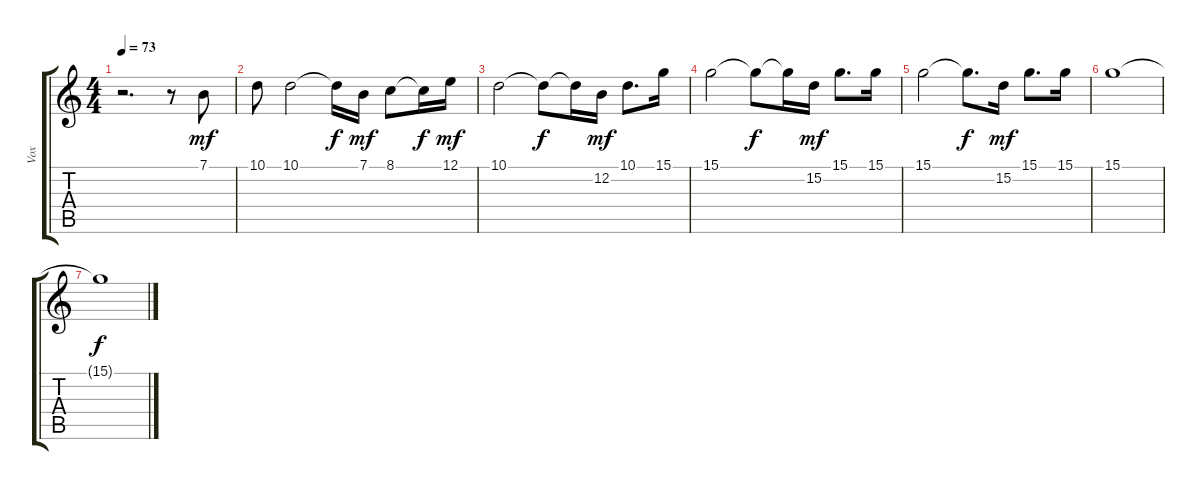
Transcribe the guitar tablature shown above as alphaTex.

\track ("Vox" "Vox") {instrument flute}
\staff {score tabs}
\tuning (E4 B3 G3 D3 A2 E2) {hide}
\ts (4 4)
\tempo 73
\clef g2
\ks c
r.2{d dy f} r.8 7.1.8{dy mf} |
10.1.8 10.1.2 10.1{t}.16{dy f} 7.1.16{dy mf} 8.1.8 8.1{t}.16{dy f} 12.1.16{dy mf} |
10.1.2 10.1{t}.8{dy f} 10.1{t}.16 12.2.16{dy mf} 10.1.8{d} 15.1.16 |
15.1.2 15.1{t}.8{dy f} 15.1{t}.16 15.2.16{dy mf} 15.1.8{d} 15.1.16 |
15.1.2 15.1{t}.8{d dy f} 15.2.16{dy mf} 15.1.8{d} 15.1.16 |
15.1.1{volume 0} |
15.1{t}.1{dy f}
